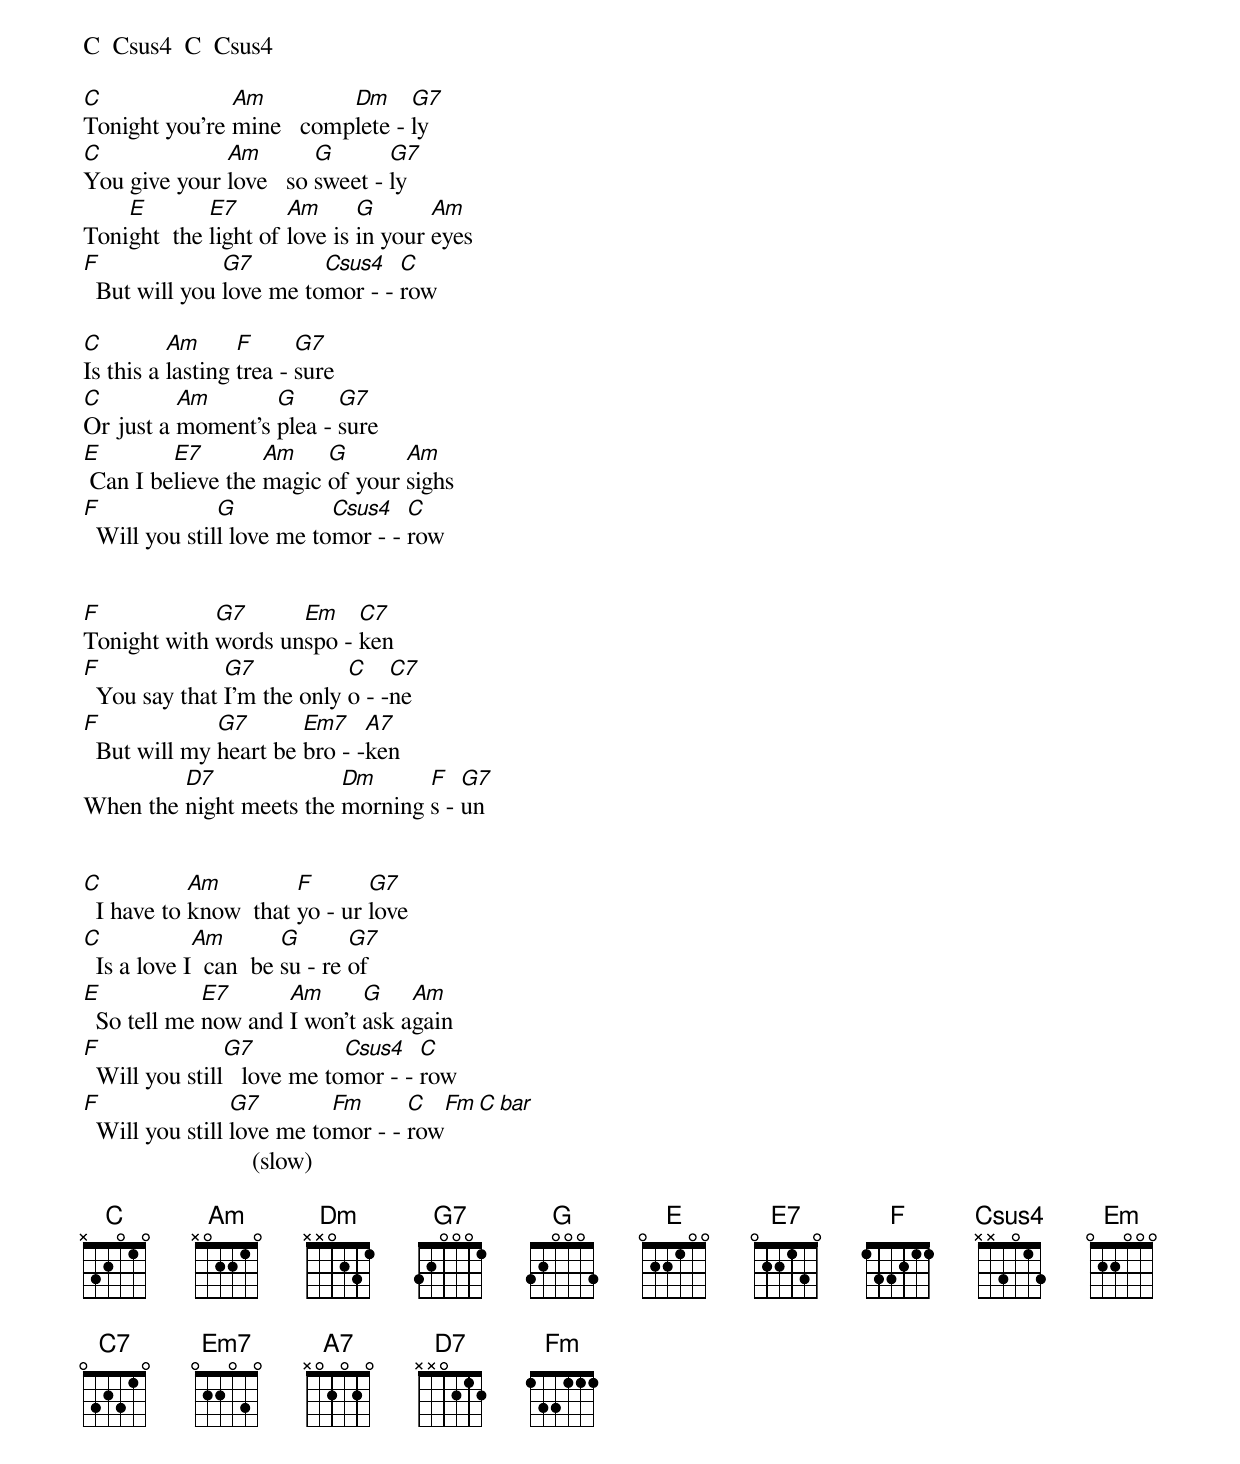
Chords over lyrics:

C  Csus4  C  Csus4

C              Am         Dm     G7
Tonight you're mine   complete - ly
C             Am        G       G7
You give your love   so sweet - ly
    E        E7       Am      G       Am
Tonight  the light of love is in your eyes
F              G7        Csus4   C
  But will you love me tomor - - row

C         Am      F      G7
Is this a lasting trea - sure
C         Am       G      G7
Or just a moment's plea - sure
E        E7        Am    G       Am
 Can I believe the magic of your sighs
F              G           Csus4   C
  Will you still love me tomor - - row


F            G7      Em    C7
Tonight with words unspo - ken
F              G7           C    C7
  You say that I'm the only o - -ne
F             G7       Em7    A7
  But will my heart be bro - -ken
         D7              Dm      F   G7
When the night meets the morning s - un


C           Am         F       G7
  I have to know  that yo - ur love
C            Am        G       G7
  Is a love I  can  be su - re of
E            E7      Am      G    Am
  So tell me now and I won't ask again
F               G7           Csus4   C
  Will you still   love me tomor - - row
F                G7        Fm      C     Fm    C bar
  Will you still love me tomor - - row
                           (slow)

{% include music-notes.html %}
